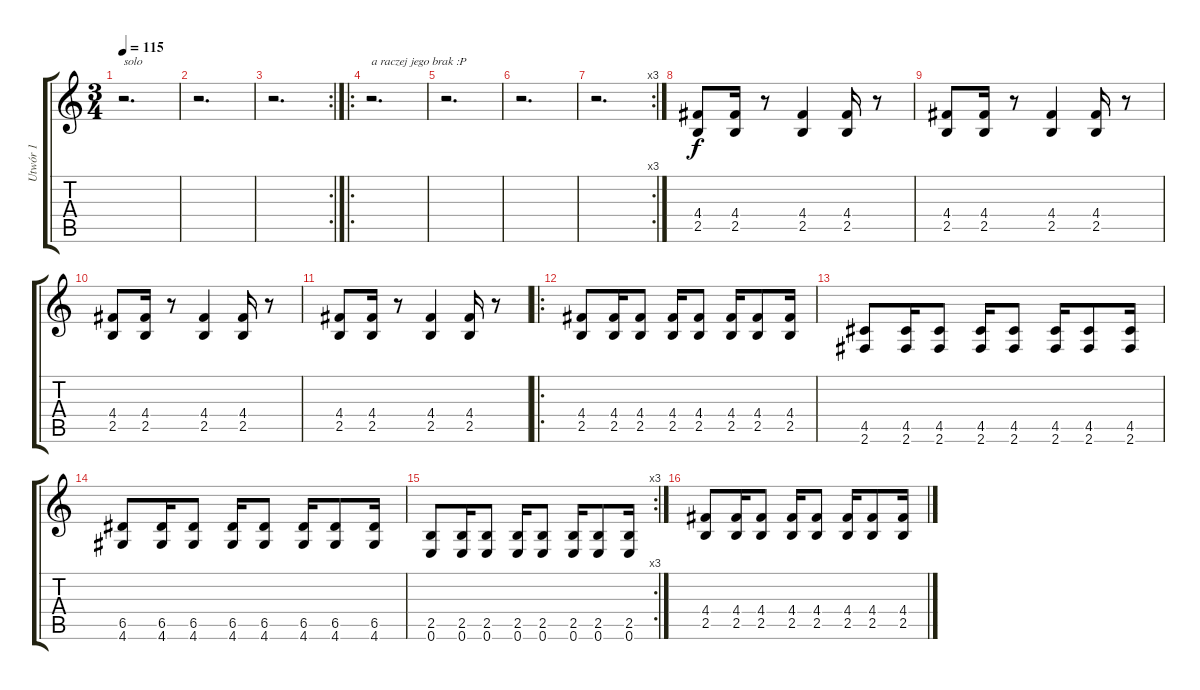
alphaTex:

\track ("Utwór 1" "Utwór 1") {instrument distortionguitar}
\staff {score tabs}
\tuning (E4 B3 G3 D3 A2 E2) {hide}
\ts (3 4)
\tempo 115
\clef g2
\ks c
r.2{d txt "solo" dy f} |
r.2{d} |
\rc 2
r.2{d} |
\ro
r.2{d txt "a raczej jego brak :P"} |
r.2{d} |
r.2{d} |
\rc 3
r.2{d} |
(4.4 2.5).8 (4.4 2.5).16 r.8 (4.4 2.5).4 (4.4 2.5).16 r.8 |
(4.4 2.5).8 (4.4 2.5).16 r.8 (4.4 2.5).4 (4.4 2.5).16 r.8 |
(4.4 2.5).8 (4.4 2.5).16 r.8 (4.4 2.5).4 (4.4 2.5).16 r.8 |
(4.4 2.5).8 (4.4 2.5).16 r.8 (4.4 2.5).4 (4.4 2.5).16 r.8 |
\ro
(4.4 2.5).8 (4.4 2.5).16 (4.4 2.5).8 (4.4 2.5).16 (4.4 2.5).8 (4.4 2.5).16 (4.4 2.5).8 (4.4 2.5).16 |
(4.5 2.6).8 (4.5 2.6).16 (4.5 2.6).8 (4.5 2.6).16 (4.5 2.6).8 (4.5 2.6).16 (4.5 2.6).8 (4.5 2.6).16 |
(6.5 4.6).8 (6.5 4.6).16 (6.5 4.6).8 (6.5 4.6).16 (6.5 4.6).8 (6.5 4.6).16 (6.5 4.6).8 (6.5 4.6).16 |
\rc 3
(2.5 0.6).8 (2.5 0.6).16 (2.5 0.6).8 (2.5 0.6).16 (2.5 0.6).8 (2.5 0.6).16 (2.5 0.6).8 (2.5 0.6).16 |
(4.4 2.5).8 (4.4 2.5).16 (4.4 2.5).8 (4.4 2.5).16 (4.4 2.5).8 (4.4 2.5).16 (4.4 2.5).8 (4.4 2.5).16
